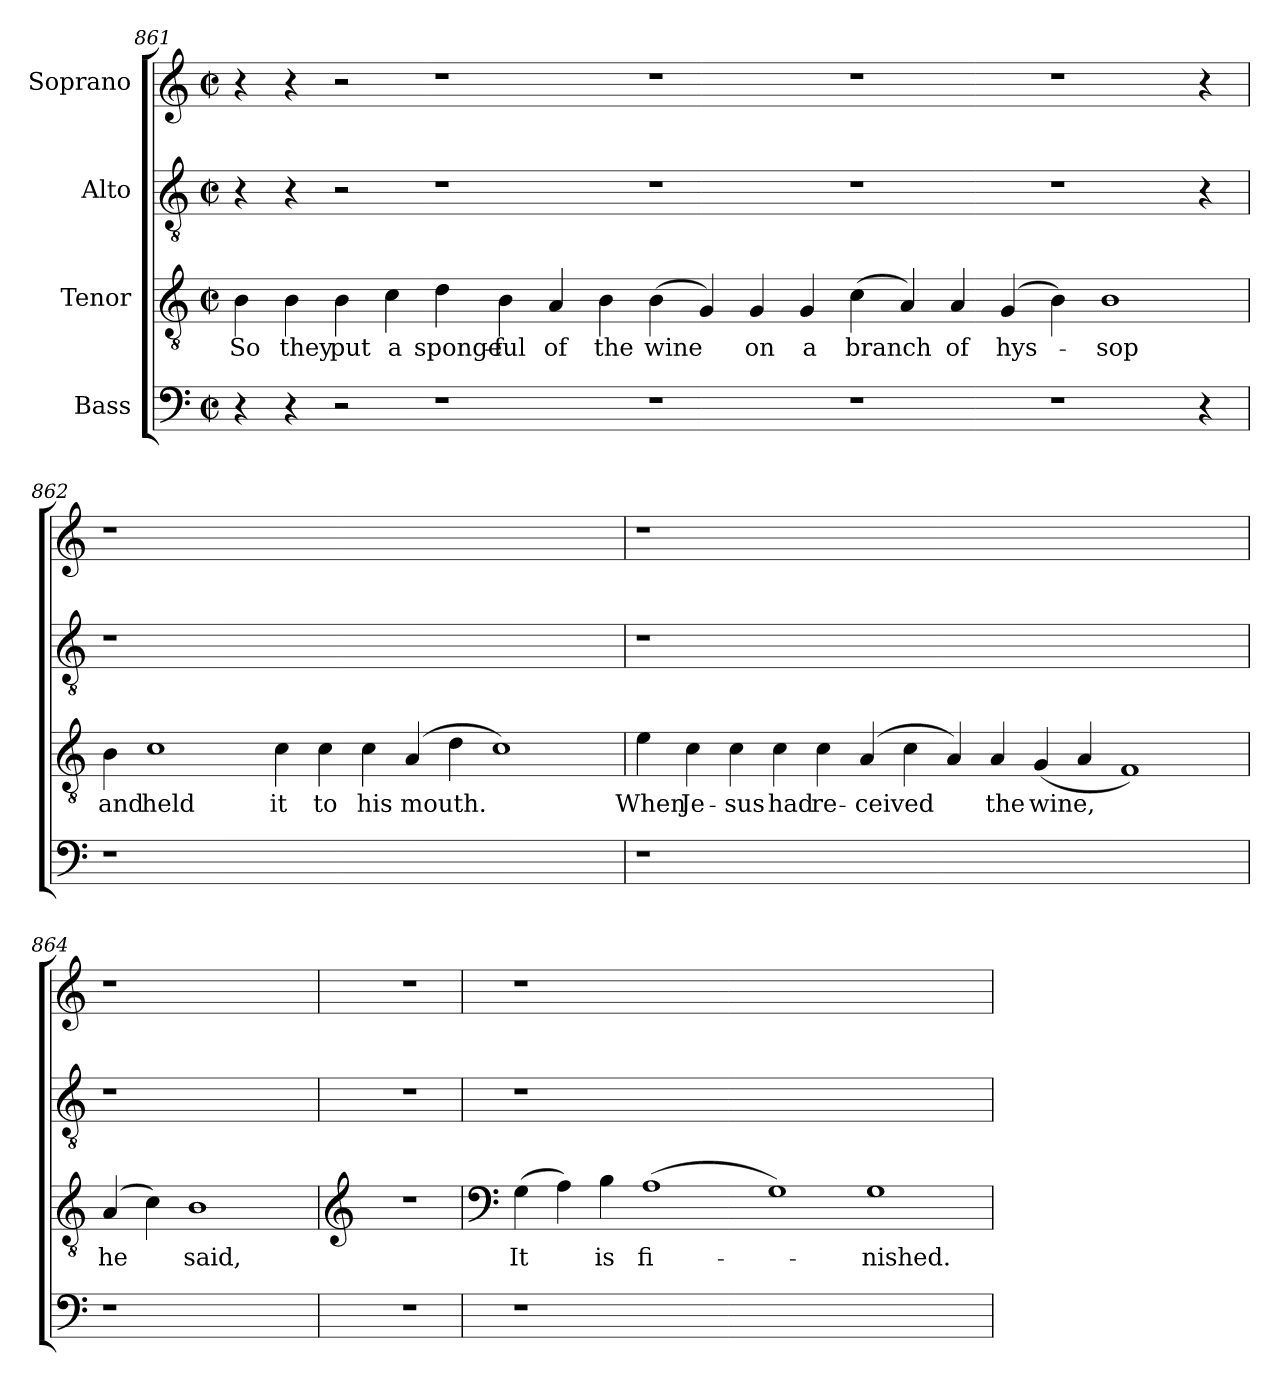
**kern	**kern	**text	**kern	**kern
*part4	*part3	*part3	*part2	*part1
*staff4	*staff3	*staff3	*staff2	*staff1
*I"Bass	*I"Tenor	*	*I"Alto	*I"Soprano
!!LO:LB:g=z
*clefF4	*clefGv2	*	*clefGv2	*clefG2
*	*ITrd7c12	*	*ITrd7c12	*
*k[]	*k[]	*	*k[]	*k[]
*C:	*C:	*	*C:	*C:
*M2/2	*M2/2	*	*M2/2	*M2/2
*met(c|)	*met(c|)	*	*met(c|)	*met(c|)
=861	=861	=861	=861	=861
!	!	!LO:LY:b:color=#000000	!	!
4r	4BBi\	So	4r	4r
!	!	!LO:LY:b:color=#000000	!	!
4r	4BBi\	they	4r	4r
!	!	!LO:LY:b:color=#000000	!	!
2r	4BBi\	put	2r	2r
!	!	!LO:LY:b:color=#000000	!	!
.	4Ci\	a	.	.
!	!	!LO:LY:b:color=#000000	!	!
1r	4Di\	sponge-	1r	1r
!	!	!LO:LY:b:color=#000000	!	!
.	4BBi\	-ful	.	.
!	!	!LO:LY:b:color=#000000	!	!
.	4AAi/	of	.	.
!	!	!LO:LY:b:color=#000000	!	!
.	4BBi\	the	.	.
!	!	!LO:LY:b:color=#000000	!	!
1r	(4BBi\	wine	1r	1r
.	4GGi/)	.	.	.
!	!	!LO:LY:b:color=#000000	!	!
.	4GGi/	on	.	.
!	!	!LO:LY:b:color=#000000	!	!
.	4GGi/	a	.	.
!	!	!LO:LY:b:color=#000000	!	!
1r	(4Ci\	branch	1r	1r
.	4AAi/)	.	.	.
!	!	!LO:LY:b:color=#000000	!	!
.	4AAi/	of	.	.
!	!	!LO:LY:b:color=#000000	!	!
.	(4GGi/	hys-	.	.
1r	4BBi\)	.	1r	1r
!	!	!LO:LY:b:color=#000000	!	!
.	1BBi	-sop	.	.
4r	.	.	4r	4r
=862	=862	=862	=862	=862
!LO:N:vis=1	!	!	!	!
!	!	!LO:LY:b:color=#000000	!LO:N:vis=1	!LO:N:vis=1
1r	4BBi\	and	1r	1r
!	!	!LO:LY:b:color=#000000	!	!
.	1Ci	held	.	.
0ryy	.	.	0ryy	0ryy
!	!	!LO:LY:b:color=#000000	!	!
.	4Ci\	it	.	.
!	!	!LO:LY:b:color=#000000	!	!
.	4Ci\	to	.	.
!	!	!LO:LY:b:color=#000000	!	!
.	4Ci\	his	.	.
!	!	!LO:LY:b:color=#000000	!	!
.	(4AAi/	mouth.	.	.
.	4Di\	.	.	.
.	1Ci)	.	.	.
2ryy	.	.	2ryy	2ryy
!!LO:LB:g=z
=863	=863	=863	=863	=863
!LO:N:vis=1	!	!	!	!
!	!	!LO:LY:b:color=#000000	!LO:N:vis=1	!LO:N:vis=1
1r	4Ei\	When	1r	1r
!	!	!LO:LY:b:color=#000000	!	!
.	4Ci\	Je-	.	.
!	!	!LO:LY:b:color=#000000	!	!
.	4Ci\	-sus	.	.
!	!	!LO:LY:b:color=#000000	!	!
.	4Ci\	had	.	.
!	!	!LO:LY:b:color=#000000	!	!
0ryy	4Ci\	re-	0ryy	0ryy
!	!	!LO:LY:b:color=#000000	!	!
.	(4AAi/	-ceived	.	.
.	4Ci\	.	.	.
.	4AAi/)	.	.	.
!	!	!LO:LY:b:color=#000000	!	!
.	4AAi/	the	.	.
!	!	!LO:LY:b:color=#000000	!	!
.	(4GGi/	wine,	.	.
.	4AAi/	.	.	.
.	1FFi)	.	.	.
2.ryy	.	.	2.ryy	2.ryy
=864	=864	=864	=864	=864
!LO:N:vis=1	!	!	!	!
!	!	!LO:LY:b:color=#000000	!LO:N:vis=1	!LO:N:vis=1
1r	(4AAi/	he	1r	1r
.	4Ci\)	.	.	.
!	!	!LO:LY:b:color=#000000	!	!
.	1BBi	said,	.	.
2ryy	.	.	2ryy	2ryy
!!LO:LB:g=z
=865	=865	=865	=865	=865
*	*stria0	*	*	*
*	*clefG2	*	*	*
1r	1r	.	1r	1r
=866	=866	=866	=866	=866
*	*clefF4	*	*	*
!LO:N:vis=1	!	!	!	!
!	!	!LO:LY:b:color=#000000	!LO:N:vis=1	!LO:N:vis=1
1r	(4GGi\	It	1r	1r
.	4AAi\)	.	.	.
!	!	!LO:LY:b:color=#000000	!	!
.	4BBi\	is	.	.
!	!	!LO:LY:b:color=#000000	!	!
.	(1AAi	fi-	.	.
0ryy	.	.	0ryy	0ryy
.	1GGi)	.	.	.
!	!	!LO:LY:b:color=#000000	!	!
.	1GGi	-nished.	.	.
2.ryy	.	.	2.ryy	2.ryy
=	=	=	=	=
*-	*-	*-	*-	*-
